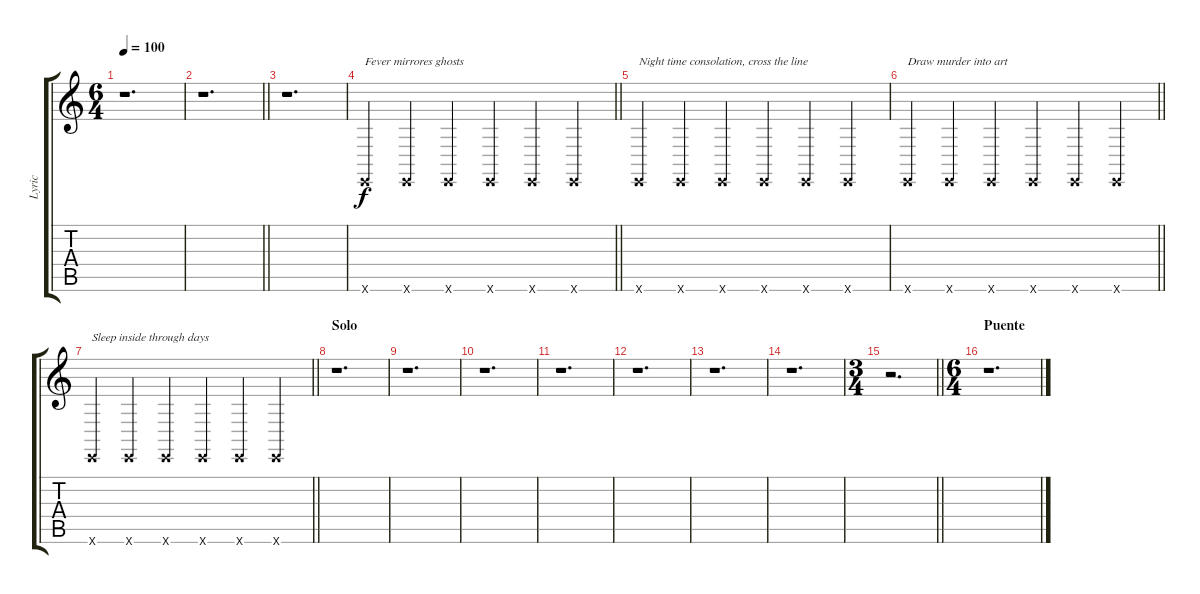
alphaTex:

\track ("Lyric" "Lyric") {instrument choiraahs}
\staff {score tabs}
\tuning (E4 B3 G3 D3 A2 E2) {hide}
\ts (6 4)
\tempo 100
\clef g2
\ks c
r.1{d dy f} |
\barLineRight lightlight
r.1{d} |
r.1{d} |
\barLineRight lightlight
0.6{x}.4{txt "Fever mirrores ghosts"} 0.6{x}.4 0.6{x}.4 0.6{x}.4 0.6{x}.4 0.6{x}.4 |
0.6{x}.4{txt "Night time consolation, cross the line"} 0.6{x}.4 0.6{x}.4 0.6{x}.4 0.6{x}.4 0.6{x}.4 |
\barLineRight lightlight
0.6{x}.4{txt "Draw murder into art"} 0.6{x}.4 0.6{x}.4 0.6{x}.4 0.6{x}.4 0.6{x}.4 |
\barLineRight lightlight
0.6{x}.4{txt "Sleep inside through days"} 0.6{x}.4 0.6{x}.4 0.6{x}.4 0.6{x}.4 0.6{x}.4 |
\section ("" "Solo")
r.1{d} |
r.1{d} |
r.1{d} |
r.1{d} |
r.1{d} |
r.1{d} |
r.1{d} |
\ts (3 4)
\barLineRight lightlight
r.2{d} |
\ts (6 4)
\section ("" "Puente")
r.1{d}
